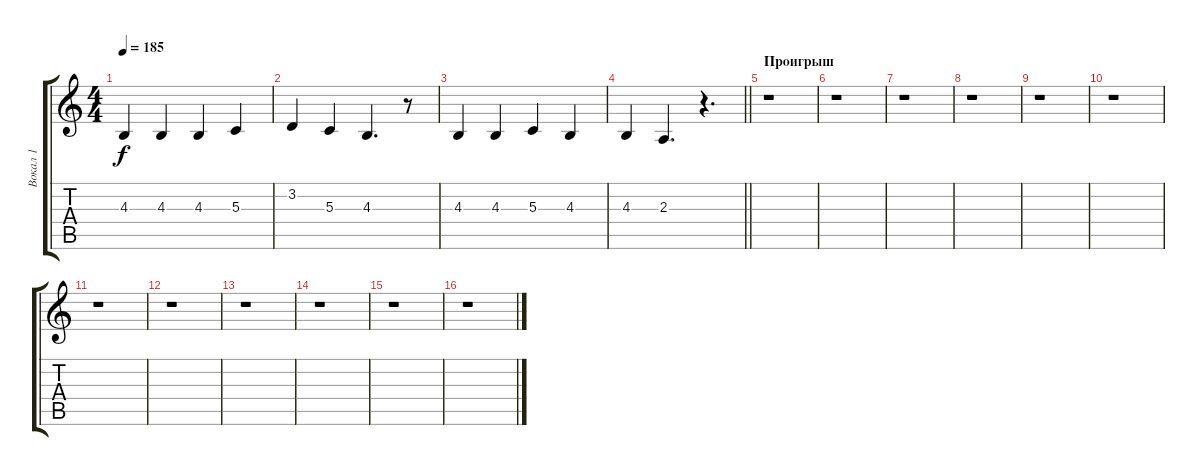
\track ("Вокал 1" "Вокал 1") {instrument altosax}
\staff {score tabs}
\tuning (E4 B3 G3 D3 A2 E2) {hide}
\ts (4 4)
\tempo 185
\clef g2
\ks c
4.3.4{dy f} 4.3.4 4.3.4 5.3.4 |
3.2.4 5.3.4 4.3.4{d} r.8 |
4.3.4 4.3.4 5.3.4 4.3.4 |
\barLineRight lightlight
4.3.4 2.3.4{d} r.4{d} |
\section ("" "Проигрыш")
r.1 |
r.1 |
r.1 |
r.1 |
r.1 |
r.1 |
r.1 |
r.1 |
r.1 |
r.1 |
r.1 |
r.1
